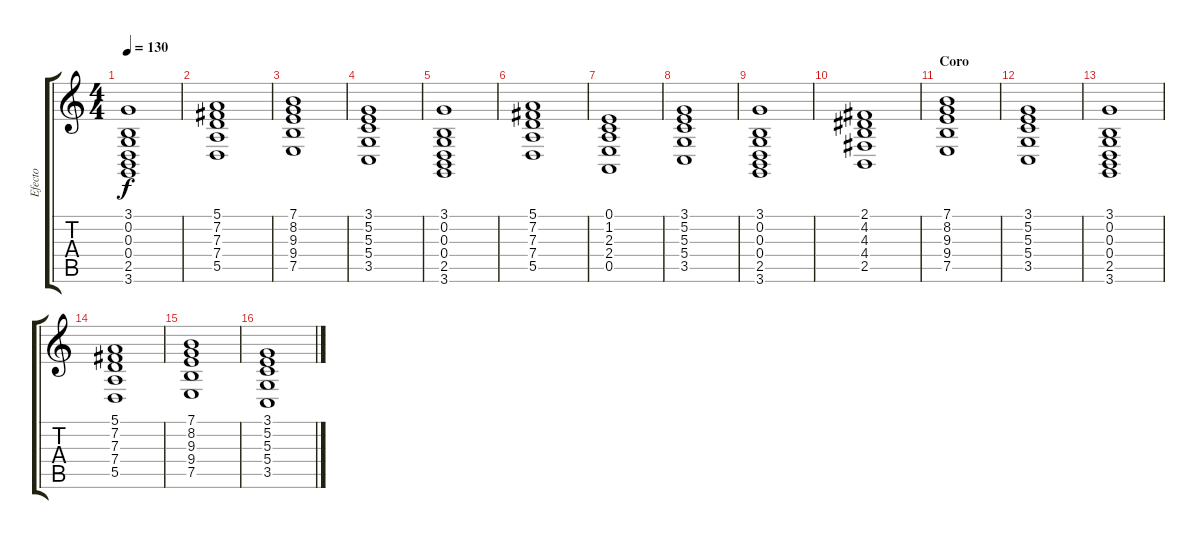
\track ("Efecto" "Efecto") {instrument fx6goblins}
\staff {score tabs}
\tuning (E4 B3 G3 D3 A2 E2) {hide}
\ts (4 4)
\tempo 130
\clef g2
\ks c
(3.1 0.2 0.3 0.4 2.5 3.6).1{dy f} |
(5.1 7.2 7.3 7.4 5.5).1{instrument fx6goblins} |
(7.1 8.2 9.3 9.4 7.5).1{instrument fx6goblins} |
(3.1 5.2 5.3 5.4 3.5).1 |
(3.1 0.2 0.3 0.4 2.5 3.6).1 |
(5.1 7.2 7.3 7.4 5.5).1{instrument fx6goblins} |
(0.1 1.2 2.3 2.4 0.5).1{instrument fx6goblins} |
(3.1 5.2 5.3 5.4 3.5).1 |
(3.1 0.2 0.3 0.4 2.5 3.6).1 |
(2.1 4.2 4.3 4.4 2.5).1 |
\section ("" "Coro")
(7.1 8.2 9.3 9.4 7.5).1{instrument fx6goblins} |
(3.1 5.2 5.3 5.4 3.5).1 |
(3.1 0.2 0.3 0.4 2.5 3.6).1 |
(5.1 7.2 7.3 7.4 5.5).1{instrument fx6goblins} |
(7.1 8.2 9.3 9.4 7.5).1{instrument fx6goblins} |
(3.1 5.2 5.3 5.4 3.5).1
